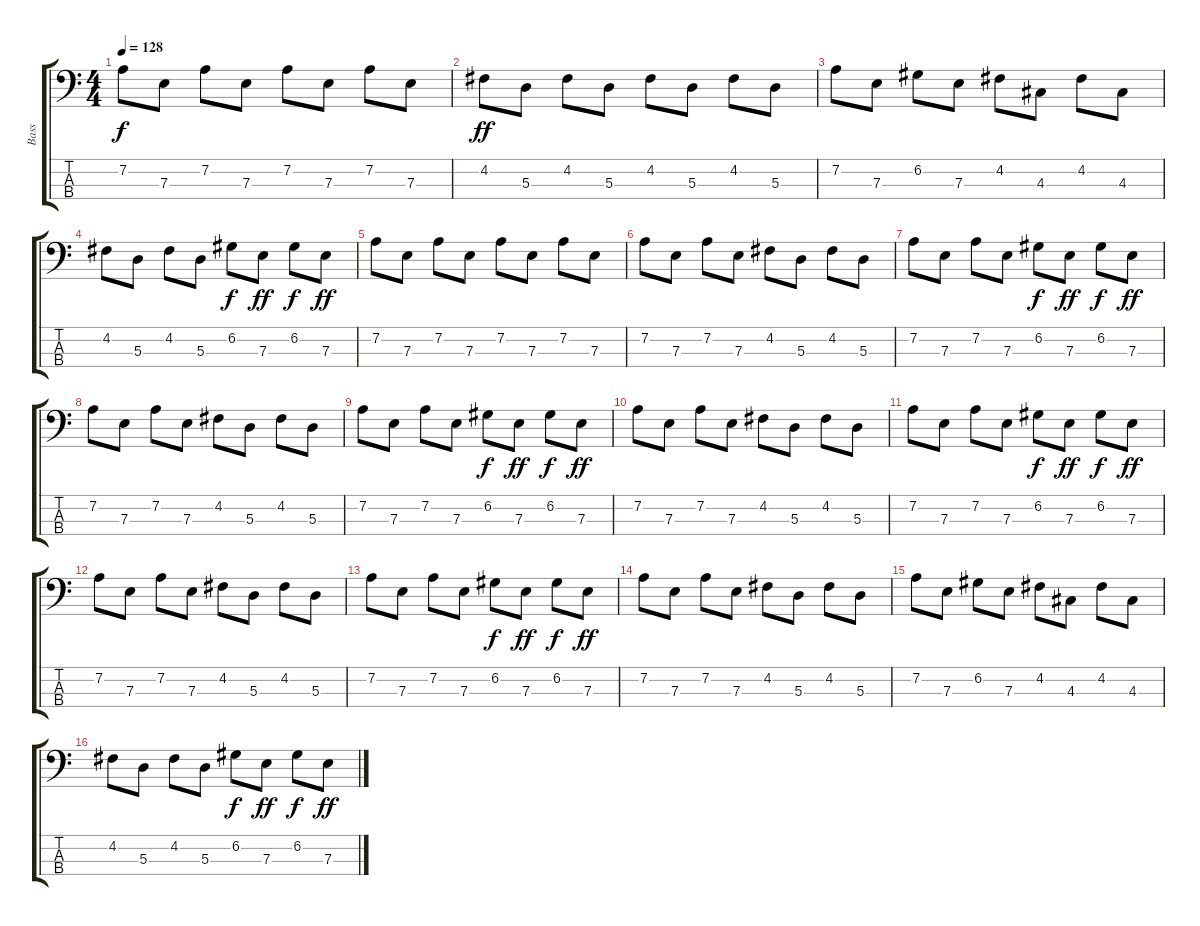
\track ("Bass" "Bass") {instrument electricbasspick}
\staff {score tabs}
\tuning (G2 D2 A1 E1) {hide}
\ts (4 4)
\tempo 128
\clef f4
\ks c
7.2.8{dy f} 7.3.8 7.2.8 7.3.8 7.2.8 7.3.8 7.2.8 7.3.8 |
4.2.8{dy ff} 5.3.8 4.2.8 5.3.8 4.2.8 5.3.8 4.2.8 5.3.8 |
7.2.8 7.3.8 6.2.8 7.3.8 4.2.8 4.3.8 4.2.8 4.3.8 |
4.2.8 5.3.8 4.2.8 5.3.8 6.2.8{dy f} 7.3.8{dy ff} 6.2.8{dy f} 7.3.8{dy ff} |
7.2.8 7.3.8 7.2.8 7.3.8 7.2.8 7.3.8 7.2.8 7.3.8 |
7.2.8 7.3.8 7.2.8 7.3.8 4.2.8 5.3.8 4.2.8 5.3.8 |
7.2.8 7.3.8 7.2.8 7.3.8 6.2.8{dy f} 7.3.8{dy ff} 6.2.8{dy f} 7.3.8{dy ff} |
7.2.8 7.3.8 7.2.8 7.3.8 4.2.8 5.3.8 4.2.8 5.3.8 |
7.2.8 7.3.8 7.2.8 7.3.8 6.2.8{dy f} 7.3.8{dy ff} 6.2.8{dy f} 7.3.8{dy ff} |
7.2.8 7.3.8 7.2.8 7.3.8 4.2.8 5.3.8 4.2.8 5.3.8 |
7.2.8 7.3.8 7.2.8 7.3.8 6.2.8{dy f} 7.3.8{dy ff} 6.2.8{dy f} 7.3.8{dy ff} |
7.2.8 7.3.8 7.2.8 7.3.8 4.2.8 5.3.8 4.2.8 5.3.8 |
7.2.8 7.3.8 7.2.8 7.3.8 6.2.8{dy f} 7.3.8{dy ff} 6.2.8{dy f} 7.3.8{dy ff} |
7.2.8 7.3.8 7.2.8 7.3.8 4.2.8 5.3.8 4.2.8 5.3.8 |
7.2.8 7.3.8 6.2.8 7.3.8 4.2.8 4.3.8 4.2.8 4.3.8 |
4.2.8 5.3.8 4.2.8 5.3.8 6.2.8{dy f} 7.3.8{dy ff} 6.2.8{dy f} 7.3.8{dy ff}
